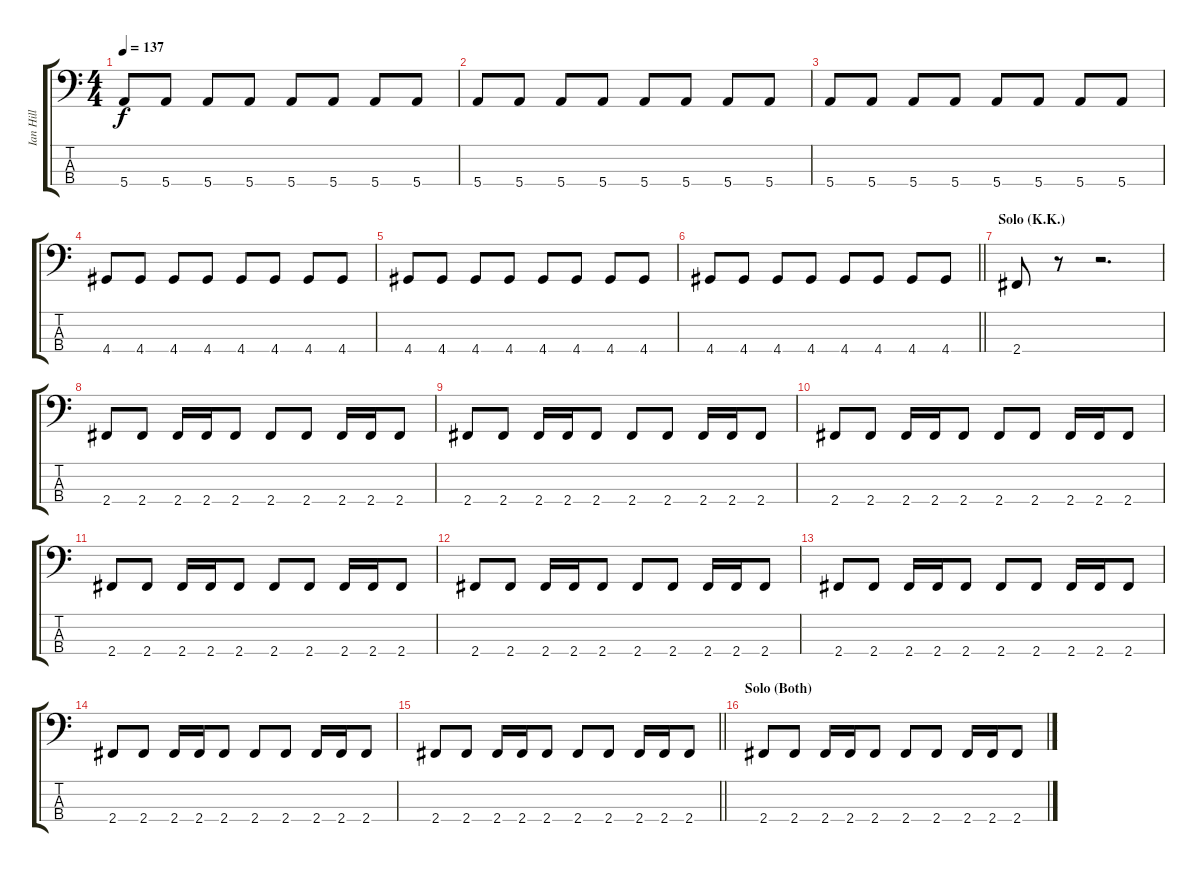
\track ("Ian Hill" "Ian Hill") {instrument electricbasspick}
\staff {score tabs}
\tuning (G2 D2 A1 E1) {hide}
\ts (4 4)
\tempo 137
\clef f4
\ks c
5.4.8{dy f} 5.4.8 5.4.8 5.4.8 5.4.8 5.4.8 5.4.8 5.4.8 |
5.4.8 5.4.8 5.4.8 5.4.8 5.4.8 5.4.8 5.4.8 5.4.8 |
5.4.8 5.4.8 5.4.8 5.4.8 5.4.8 5.4.8 5.4.8 5.4.8 |
4.4.8 4.4.8 4.4.8 4.4.8 4.4.8 4.4.8 4.4.8 4.4.8 |
4.4.8 4.4.8 4.4.8 4.4.8 4.4.8 4.4.8 4.4.8 4.4.8 |
\barLineRight lightlight
4.4.8 4.4.8 4.4.8 4.4.8 4.4.8 4.4.8 4.4.8 4.4.8 |
\section ("" "Solo (K.K.)")
2.4.8 r.8 r.2{d} |
2.4.8 2.4.8 2.4.16 2.4.16 2.4.8 2.4.8 2.4.8 2.4.16 2.4.16 2.4.8 |
2.4.8 2.4.8 2.4.16 2.4.16 2.4.8 2.4.8 2.4.8 2.4.16 2.4.16 2.4.8 |
2.4.8 2.4.8 2.4.16 2.4.16 2.4.8 2.4.8 2.4.8 2.4.16 2.4.16 2.4.8 |
2.4.8 2.4.8 2.4.16 2.4.16 2.4.8 2.4.8 2.4.8 2.4.16 2.4.16 2.4.8 |
2.4.8 2.4.8 2.4.16 2.4.16 2.4.8 2.4.8 2.4.8 2.4.16 2.4.16 2.4.8 |
2.4.8 2.4.8 2.4.16 2.4.16 2.4.8 2.4.8 2.4.8 2.4.16 2.4.16 2.4.8 |
2.4.8 2.4.8 2.4.16 2.4.16 2.4.8 2.4.8 2.4.8 2.4.16 2.4.16 2.4.8 |
\barLineRight lightlight
2.4.8 2.4.8 2.4.16 2.4.16 2.4.8 2.4.8 2.4.8 2.4.16 2.4.16 2.4.8 |
\section ("" "Solo (Both)")
2.4.8 2.4.8 2.4.16 2.4.16 2.4.8 2.4.8 2.4.8 2.4.16 2.4.16 2.4.8
